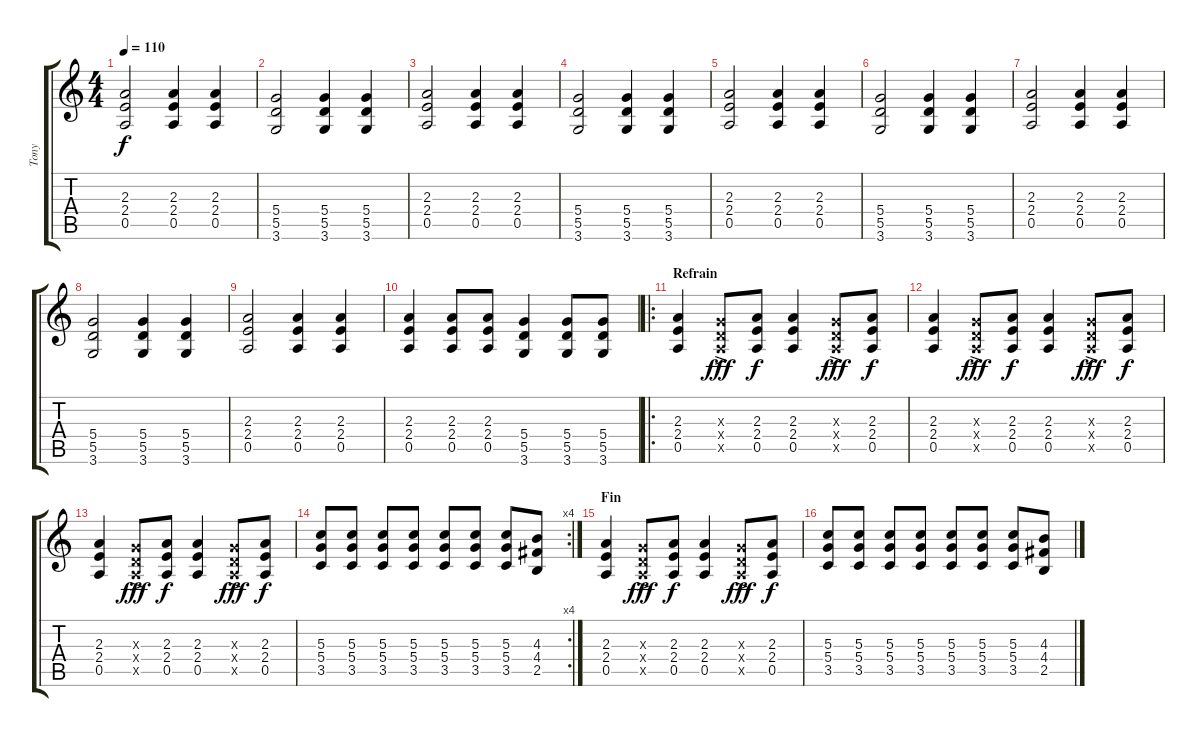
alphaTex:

\track ("Tony" "Tony") {instrument distortionguitar}
\staff {score tabs}
\tuning (E4 B3 G3 D3 A2 E2) {hide}
\ts (4 4)
\tempo 110
\clef g2
\ks c
(2.3 2.4 0.5).2{dy f} (2.3 2.4 0.5).4 (2.3 2.4 0.5).4 |
(5.4 5.5 3.6).2 (5.4 5.5 3.6).4 (5.4 5.5 3.6).4 |
(2.3 2.4 0.5).2 (2.3 2.4 0.5).4 (2.3 2.4 0.5).4 |
(5.4 5.5 3.6).2 (5.4 5.5 3.6).4 (5.4 5.5 3.6).4 |
(2.3 2.4 0.5).2 (2.3 2.4 0.5).4 (2.3 2.4 0.5).4 |
(5.4 5.5 3.6).2 (5.4 5.5 3.6).4 (5.4 5.5 3.6).4 |
(2.3 2.4 0.5).2 (2.3 2.4 0.5).4 (2.3 2.4 0.5).4 |
(5.4 5.5 3.6).2 (5.4 5.5 3.6).4 (5.4 5.5 3.6).4 |
(2.3 2.4 0.5).2 (2.3 2.4 0.5).4 (2.3 2.4 0.5).4 |
(2.3 2.4 0.5).4 (2.3 2.4 0.5).8 (2.3 2.4 0.5).8 (5.4 5.5 3.6).4 (5.4 5.5 3.6).8 (5.4 5.5 3.6).8 |
\ro
\section ("" "Refrain")
(2.3 2.4 0.5).4 (0.3{ac x} 0.4{ac x} 0.5{ac x}).8{dy fff} (2.3 2.4 0.5).8{dy f} (2.3 2.4 0.5).4 (0.3{ac x} 0.4{ac x} 0.5{ac x}).8{dy fff} (2.3 2.4 0.5).8{dy f} |
(2.3 2.4 0.5).4 (0.3{ac x} 0.4{ac x} 0.5{ac x}).8{dy fff} (2.3 2.4 0.5).8{dy f} (2.3 2.4 0.5).4 (0.3{ac x} 0.4{ac x} 0.5{ac x}).8{dy fff} (2.3 2.4 0.5).8{dy f} |
(2.3 2.4 0.5).4 (0.3{ac x} 0.4{ac x} 0.5{ac x}).8{dy fff} (2.3 2.4 0.5).8{dy f} (2.3 2.4 0.5).4 (0.3{ac x} 0.4{ac x} 0.5{ac x}).8{dy fff} (2.3 2.4 0.5).8{dy f} |
\rc 4
(5.3 5.4 3.5).8 (5.3 5.4 3.5).8 (5.3 5.4 3.5).8 (5.3 5.4 3.5).8 (5.3 5.4 3.5).8 (5.3 5.4 3.5).8 (5.3 5.4 3.5).8 (4.3 4.4 2.5).8 |
\section ("" "Fin")
(2.3 2.4 0.5).4 (0.3{ac x} 0.4{ac x} 0.5{ac x}).8{dy fff} (2.3 2.4 0.5).8{dy f} (2.3 2.4 0.5).4 (0.3{ac x} 0.4{ac x} 0.5{ac x}).8{dy fff} (2.3 2.4 0.5).8{dy f} |
(5.3 5.4 3.5).8 (5.3 5.4 3.5).8 (5.3 5.4 3.5).8 (5.3 5.4 3.5).8 (5.3 5.4 3.5).8 (5.3 5.4 3.5).8 (5.3 5.4 3.5).8 (4.3 4.4 2.5).8
